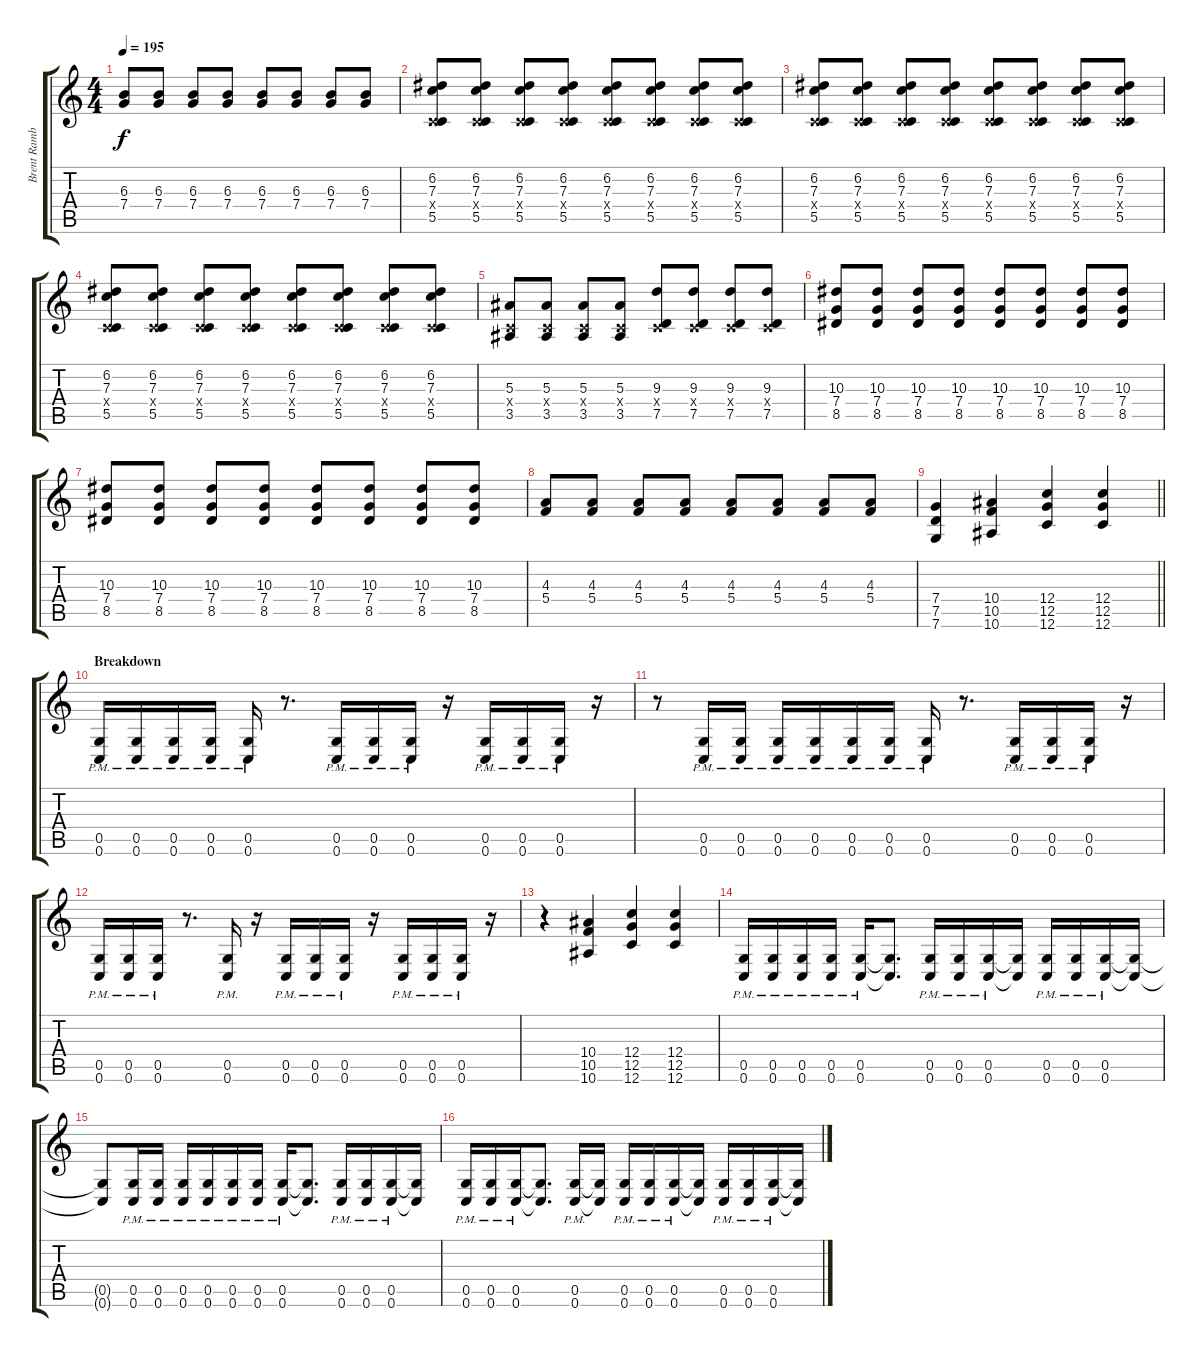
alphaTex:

\track ("Brent Rambler (Rhythm Guitar)" "Brent Ramb") {instrument distortionguitar}
\staff {score tabs}
\tuning (D4 A3 F3 C3 G2 C2) {hide}
\ts (4 4)
\tempo 195
\clef g2
\ks c
(6.3 7.4).8{dy f} (6.3 7.4).8 (6.3 7.4).8 (6.3 7.4).8 (6.3 7.4).8 (6.3 7.4).8 (6.3 7.4).8 (6.3 7.4).8 |
(6.2 7.3 0.4{x} 5.5).8 (6.2 7.3 0.4{x} 5.5).8 (6.2 7.3 0.4{x} 5.5).8 (6.2 7.3 0.4{x} 5.5).8 (6.2 7.3 0.4{x} 5.5).8 (6.2 7.3 0.4{x} 5.5).8 (6.2 7.3 0.4{x} 5.5).8 (6.2 7.3 0.4{x} 5.5).8 |
(6.2 7.3 0.4{x} 5.5).8 (6.2 7.3 0.4{x} 5.5).8 (6.2 7.3 0.4{x} 5.5).8 (6.2 7.3 0.4{x} 5.5).8 (6.2 7.3 0.4{x} 5.5).8 (6.2 7.3 0.4{x} 5.5).8 (6.2 7.3 0.4{x} 5.5).8 (6.2 7.3 0.4{x} 5.5).8 |
(6.2 7.3 0.4{x} 5.5).8 (6.2 7.3 0.4{x} 5.5).8 (6.2 7.3 0.4{x} 5.5).8 (6.2 7.3 0.4{x} 5.5).8 (6.2 7.3 0.4{x} 5.5).8 (6.2 7.3 0.4{x} 5.5).8 (6.2 7.3 0.4{x} 5.5).8 (6.2 7.3 0.4{x} 5.5).8 |
(5.3 0.4{x} 3.5).8 (5.3 0.4{x} 3.5).8 (5.3 0.4{x} 3.5).8 (5.3 0.4{x} 3.5).8 (9.3 0.4{x} 7.5).8 (9.3 0.4{x} 7.5).8 (9.3 0.4{x} 7.5).8 (9.3 0.4{x} 7.5).8 |
(10.3 7.4 8.5).8 (10.3 7.4 8.5).8 (10.3 7.4 8.5).8 (10.3 7.4 8.5).8 (10.3 7.4 8.5).8 (10.3 7.4 8.5).8 (10.3 7.4 8.5).8 (10.3 7.4 8.5).8 |
(10.3 7.4 8.5).8 (10.3 7.4 8.5).8 (10.3 7.4 8.5).8 (10.3 7.4 8.5).8 (10.3 7.4 8.5).8 (10.3 7.4 8.5).8 (10.3 7.4 8.5).8 (10.3 7.4 8.5).8 |
(4.3 5.4).8 (4.3 5.4).8 (4.3 5.4).8 (4.3 5.4).8 (4.3 5.4).8 (4.3 5.4).8 (4.3 5.4).8 (4.3 5.4).8 |
\barLineRight lightlight
(7.4 7.5 7.6).4 (10.4 10.5 10.6).4 (12.4 12.5 12.6).4 (12.4 12.5 12.6).4 |
\section ("" "Breakdown")
(0.5{pm} 0.6{pm}).16 (0.5{pm} 0.6{pm}).16 (0.5{pm} 0.6{pm}).16 (0.5{pm} 0.6{pm}).16 (0.5{pm} 0.6{pm}).16 r.8{d} (0.5{pm} 0.6{pm}).16 (0.5{pm} 0.6{pm}).16 (0.5{pm} 0.6{pm}).16 r.16 (0.5{pm} 0.6{pm}).16 (0.5{pm} 0.6{pm}).16 (0.5{pm} 0.6{pm}).16 r.16 |
r.8 (0.5{pm} 0.6{pm}).16 (0.5{pm} 0.6{pm}).16 (0.5{pm} 0.6{pm}).16 (0.5{pm} 0.6{pm}).16 (0.5{pm} 0.6{pm}).16 (0.5{pm} 0.6{pm}).16 (0.5{pm} 0.6{pm}).16 r.8{d} (0.5{pm} 0.6{pm}).16 (0.5{pm} 0.6{pm}).16 (0.5{pm} 0.6{pm}).16 r.16 |
(0.5{pm} 0.6{pm}).16 (0.5{pm} 0.6{pm}).16 (0.5{pm} 0.6{pm}).16 r.8{d} (0.5{pm} 0.6{pm}).16 r.16 (0.5{pm} 0.6{pm}).16 (0.5{pm} 0.6{pm}).16 (0.5{pm} 0.6{pm}).16 r.16 (0.5{pm} 0.6{pm}).16 (0.5{pm} 0.6{pm}).16 (0.5{pm} 0.6{pm}).16 r.16 |
r.4 (10.4 10.5 10.6).4 (12.4 12.5 12.6).4 (12.4 12.5 12.6).4 |
(0.5{pm} 0.6{pm}).16 (0.5{pm} 0.6{pm}).16 (0.5{pm} 0.6{pm}).16 (0.5{pm} 0.6{pm}).16 (0.5{pm} 0.6{pm}).16 (0.5{t} 0.6{t}).8{d} (0.5{pm} 0.6{pm}).16 (0.5{pm} 0.6{pm}).16 (0.5{pm} 0.6{pm}).16 (0.5{t} 0.6{t}).16 (0.5{pm} 0.6{pm}).16 (0.5{pm} 0.6{pm}).16 (0.5{pm} 0.6{pm}).16 (0.5{t} 0.6{t}).16 |
(0.5{t} 0.6{t}).8 (0.5{pm} 0.6{pm}).16 (0.5{pm} 0.6{pm}).16 (0.5{pm} 0.6{pm}).16 (0.5{pm} 0.6{pm}).16 (0.5{pm} 0.6{pm}).16 (0.5{pm} 0.6{pm}).16 (0.5{pm} 0.6{pm}).16 (0.5{t} 0.6{t}).8{d} (0.5{pm} 0.6{pm}).16 (0.5{pm} 0.6{pm}).16 (0.5{pm} 0.6{pm}).16 (0.5{t} 0.6{t}).16 |
(0.5{pm} 0.6{pm}).16 (0.5{pm} 0.6{pm}).16 (0.5{pm} 0.6{pm}).16 (0.5{t} 0.6{t}).8{d} (0.5{pm} 0.6{pm}).16 (0.5{t} 0.6{t}).16 (0.5{pm} 0.6{pm}).16 (0.5{pm} 0.6{pm}).16 (0.5{pm} 0.6{pm}).16 (0.5{t} 0.6{t}).16 (0.5{pm} 0.6{pm}).16 (0.5{pm} 0.6{pm}).16 (0.5{pm} 0.6{pm}).16 (0.5{t} 0.6{t}).16
